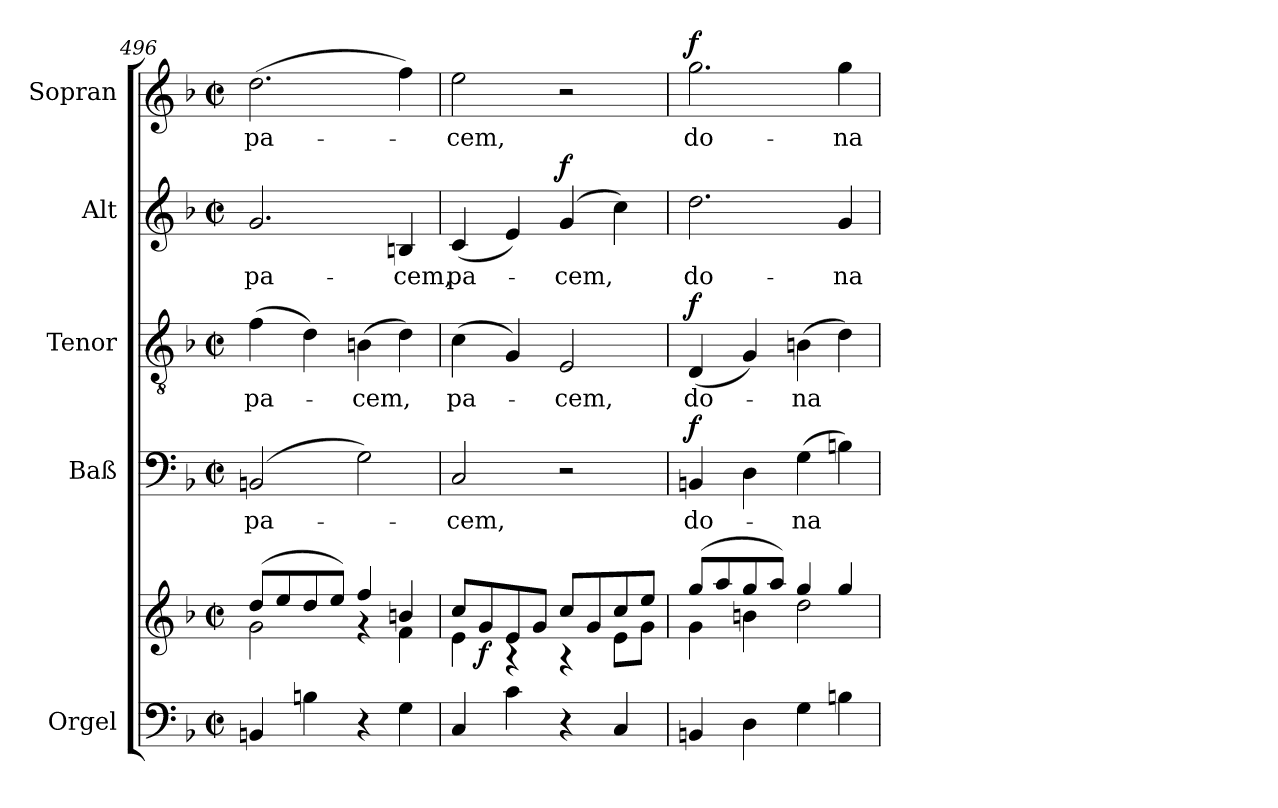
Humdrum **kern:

**kern	**kern	**dynam	**kern	**text	**dynam	**kern	**text	**dynam	**kern	**text	**dynam	**kern	**text	**dynam
*part5	*part5	*part5	*part4	*part4	*part4	*part3	*part3	*part3	*part2	*part2	*part2	*part1	*part1	*part1
*staff6	*staff5	*staff5/6	*staff4	*staff4	*staff4	*staff3	*staff3	*staff3	*staff2	*staff2	*staff2	*staff1	*staff1	*staff1
*I"Orgel	*	*	*I"Baß	*	*	*I"Tenor	*	*	*I"Alt	*	*	*I"Sopran	*	*
*I'Org.	*	*	*	*	*	*	*	*	*	*	*	*	*	*
!!LO:LB:g=z
*clefF4	*clefG2	*	*clefF4	*	*	*clefGv2	*	*	*clefG2	*	*	*clefG2	*	*
*k[b-]	*k[b-]	*	*k[b-]	*	*	*k[b-]	*	*	*k[b-]	*	*	*k[b-]	*	*
*F:	*F:	*	*F:	*	*	*F:	*	*	*F:	*	*	*F:	*	*
*M2/2	*M2/2	*	*M2/2	*	*	*M2/2	*	*	*M2/2	*	*	*M2/2	*	*
*met(c|)	*met(c|)	*	*met(c|)	*	*	*met(c|)	*	*	*met(c|)	*	*	*met(c|)	*	*
=496	=496	=496	=496	=496	=496	=496	=496	=496	=496	=496	=496	=496	=496	=496
*	*^	*	*	*	*	*	*	*	*	*	*	*	*	*
!	!	!	!	!	!LO:LY:b	!	!	!LO:LY:b	!	!	!LO:LY:b	!	!	!LO:LY:b	!
4BBn/	(>8dd/L	2g\	.	(2BBn/	pa-	.	(>4f\	pa-	.	2.g/	pa-	.	(>2.dd\	pa-	.
.	8ee/	.	.	.	.	.	.	.	.	.	.	.	.	.	.
4Bn\	8dd/	.	.	.	.	.	4d\)	.	.	.	.	.	.	.	.
.	8ee/J)	.	.	.	.	.	.	.	.	.	.	.	.	.	.
!	!	!	!	!	!	!	!	!LO:LY:b	!	!	!	!	!	!	!
4r	4ff/	4rf	.	2G\)	.	.	(>4Bn\	-cem,	.	.	.	.	.	.	.
!	!	!	!	!	!	!	!	!	!	!	!LO:LY:b	!	!	!	!
4G\	4bn/	4f\	.	.	.	.	4d\)	.	.	4Bn/	-cem,	.	4ff\)	.	.
=497	=497	=497	=497	=497	=497	=497	=497	=497	=497	=497	=497	=497	=497	=497	=497
!	!	!	!	!	!LO:LY:b	!	!	!LO:LY:b	!	!	!LO:LY:b	!	!	!LO:LY:b	!
4C/	8cc/L	4e\	.	2C/	-cem,	.	(>4c\	pa-	.	(<4c/	pa-	.	2ee\	-cem,	.
!	!	!	!LO:DY:b	!	!	!	!	!	!	!	!	!	!	!	!
.	8g/	.	f	.	.	.	.	.	.	.	.	.	.	.	.
4c\	8e/	4rA	.	.	.	.	4G/)	.	.	4e/)	.	.	.	.	.
.	8g/J	.	.	.	.	.	.	.	.	.	.	.	.	.	.
!	!	!	!	!	!	!	!	!LO:LY:b	!	!	!LO:LY:b	!LO:DY:a	!	!	!
4r	8cc/L	4rA	.	2r	.	.	2E/	-cem,	.	(4g/	-cem,	f	2r	.	.
.	8g/	.	.	.	.	.	.	.	.	.	.	.	.	.	.
4C/	8cc/	8e\L	.	.	.	.	.	.	.	4cc\)	.	.	.	.	.
.	8ee/J	8g!\J	.	.	.	.	.	.	.	.	.	.	.	.	.
=498	=498	=498	=498	=498	=498	=498	=498	=498	=498	=498	=498	=498	=498	=498	=498
!	!	!	!	!	!LO:LY:b	!LO:DY:a	!	!LO:LY:b	!LO:DY:a	!	!LO:LY:b	!	!	!LO:LY:b	!LO:DY:a
4BBn/	(>8gg/L	4g\	.	4BBn/	do-	f	(<4D/	do-	f	2.dd\	do-	.	2.gg\	do-	f
.	8aa/	.	.	.	.	.	.	.	.	.	.	.	.	.	.
4D\	8gg/	4bn\	.	4D\	.	.	4G/)	.	.	.	.	.	.	.	.
.	8aa/J)	.	.	.	.	.	.	.	.	.	.	.	.	.	.
!	!	!	!	!	!LO:LY:b	!	!	!LO:LY:b	!	!	!	!	!	!	!
4G\	4gg/	2dd\	.	(>4G\	-na	.	(>4Bn\	-na	.	.	.	.	.	.	.
!	!	!	!	!	!	!	!	!	!	!	!LO:LY:b	!	!	!LO:LY:b	!
4Bn\	4gg/	.	.	4Bn\)	.	.	4d\)	.	.	4g/	-na	.	4gg\	-na	.
*	*v	*v	*	*	*	*	*	*	*	*	*	*	*	*	*
=	=	=	=	=	=	=	=	=	=	=	=	=	=	=
*-	*-	*-	*-	*-	*-	*-	*-	*-	*-	*-	*-	*-	*-	*-
